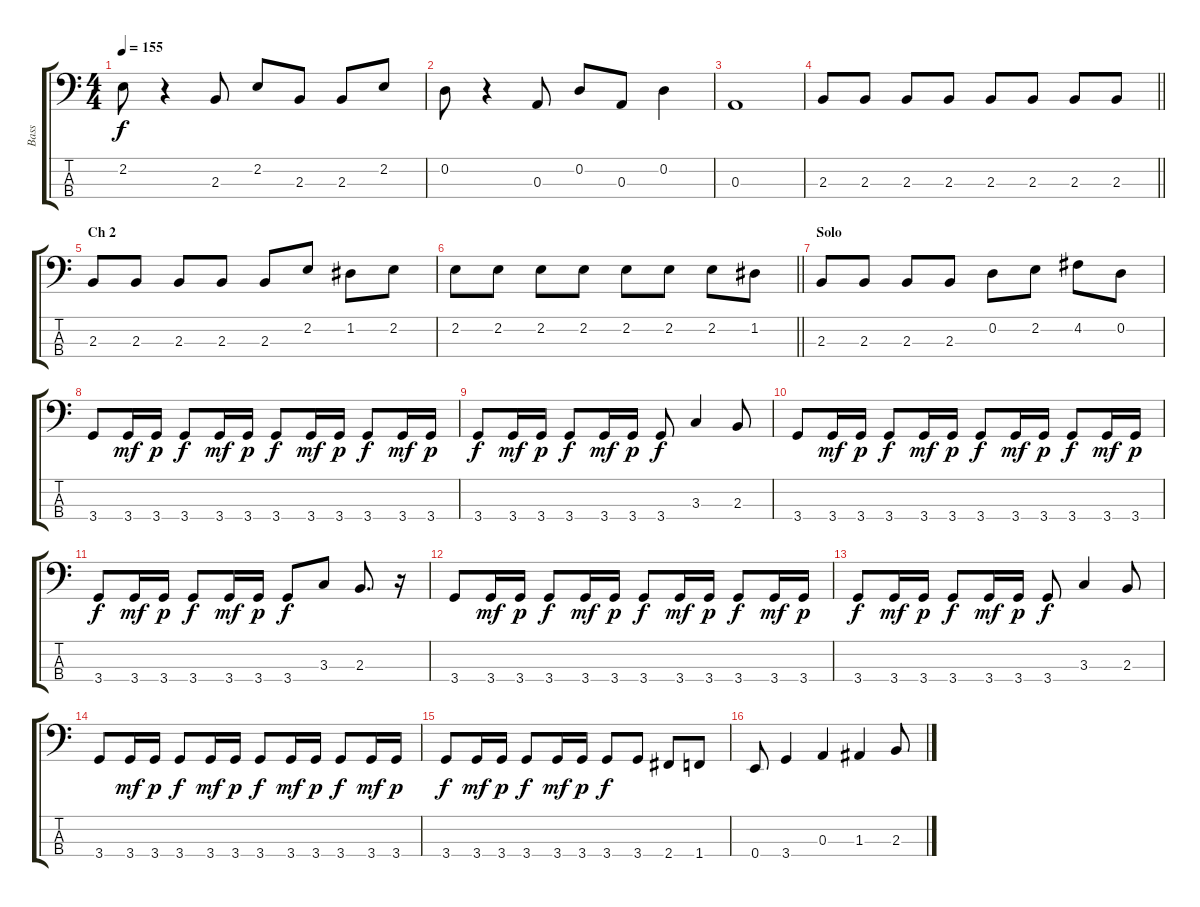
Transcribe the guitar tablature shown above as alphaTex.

\track ("Bass" "Bass") {instrument electricbassfinger}
\staff {score tabs}
\tuning (G2 D2 A1 E1) {hide}
\ts (4 4)
\tempo 155
\clef f4
\ks c
2.2.8{dy f} r.4 2.3.8 2.2.8 2.3.8 2.3.8 2.2.8 |
0.2.8 r.4 0.3.8 0.2.8 0.3.8 0.2.4 |
0.3.1 |
\barLineRight lightlight
2.3.8 2.3.8 2.3.8 2.3.8 2.3.8 2.3.8 2.3.8 2.3.8 |
\section ("" "Ch 2")
2.3.8 2.3.8 2.3.8 2.3.8 2.3.8 2.2.8 1.2.8 2.2.8 |
\barLineRight lightlight
2.2.8 2.2.8 2.2.8 2.2.8 2.2.8 2.2.8 2.2.8 1.2.8 |
\section ("" "Solo")
2.3.8 2.3.8 2.3.8 2.3.8 0.2.8 2.2.8 4.2.8 0.2.8 |
3.4.8 3.4.16{dy mf} 3.4.16{dy p} 3.4.8{dy f} 3.4.16{dy mf} 3.4.16{dy p} 3.4.8{dy f} 3.4.16{dy mf} 3.4.16{dy p} 3.4.8{dy f} 3.4.16{dy mf} 3.4.16{dy p} |
3.4.8{dy f} 3.4.16{dy mf} 3.4.16{dy p} 3.4.8{dy f} 3.4.16{dy mf} 3.4.16{dy p} 3.4.8{dy f} 3.3.4 2.3.8 |
3.4.8 3.4.16{dy mf} 3.4.16{dy p} 3.4.8{dy f} 3.4.16{dy mf} 3.4.16{dy p} 3.4.8{dy f} 3.4.16{dy mf} 3.4.16{dy p} 3.4.8{dy f} 3.4.16{dy mf} 3.4.16{dy p} |
3.4.8{dy f} 3.4.16{dy mf} 3.4.16{dy p} 3.4.8{dy f} 3.4.16{dy mf} 3.4.16{dy p} 3.4.8{dy f} 3.3.8 2.3.8{d} r.16 |
3.4.8 3.4.16{dy mf} 3.4.16{dy p} 3.4.8{dy f} 3.4.16{dy mf} 3.4.16{dy p} 3.4.8{dy f} 3.4.16{dy mf} 3.4.16{dy p} 3.4.8{dy f} 3.4.16{dy mf} 3.4.16{dy p} |
3.4.8{dy f} 3.4.16{dy mf} 3.4.16{dy p} 3.4.8{dy f} 3.4.16{dy mf} 3.4.16{dy p} 3.4.8{dy f} 3.3.4 2.3.8 |
3.4.8 3.4.16{dy mf} 3.4.16{dy p} 3.4.8{dy f} 3.4.16{dy mf} 3.4.16{dy p} 3.4.8{dy f} 3.4.16{dy mf} 3.4.16{dy p} 3.4.8{dy f} 3.4.16{dy mf} 3.4.16{dy p} |
3.4.8{dy f} 3.4.16{dy mf} 3.4.16{dy p} 3.4.8{dy f} 3.4.16{dy mf} 3.4.16{dy p} 3.4.8{dy f} 3.4.8 2.4.8 1.4.8 |
0.4.8 3.4.4 0.3.4 1.3.4 2.3.8
